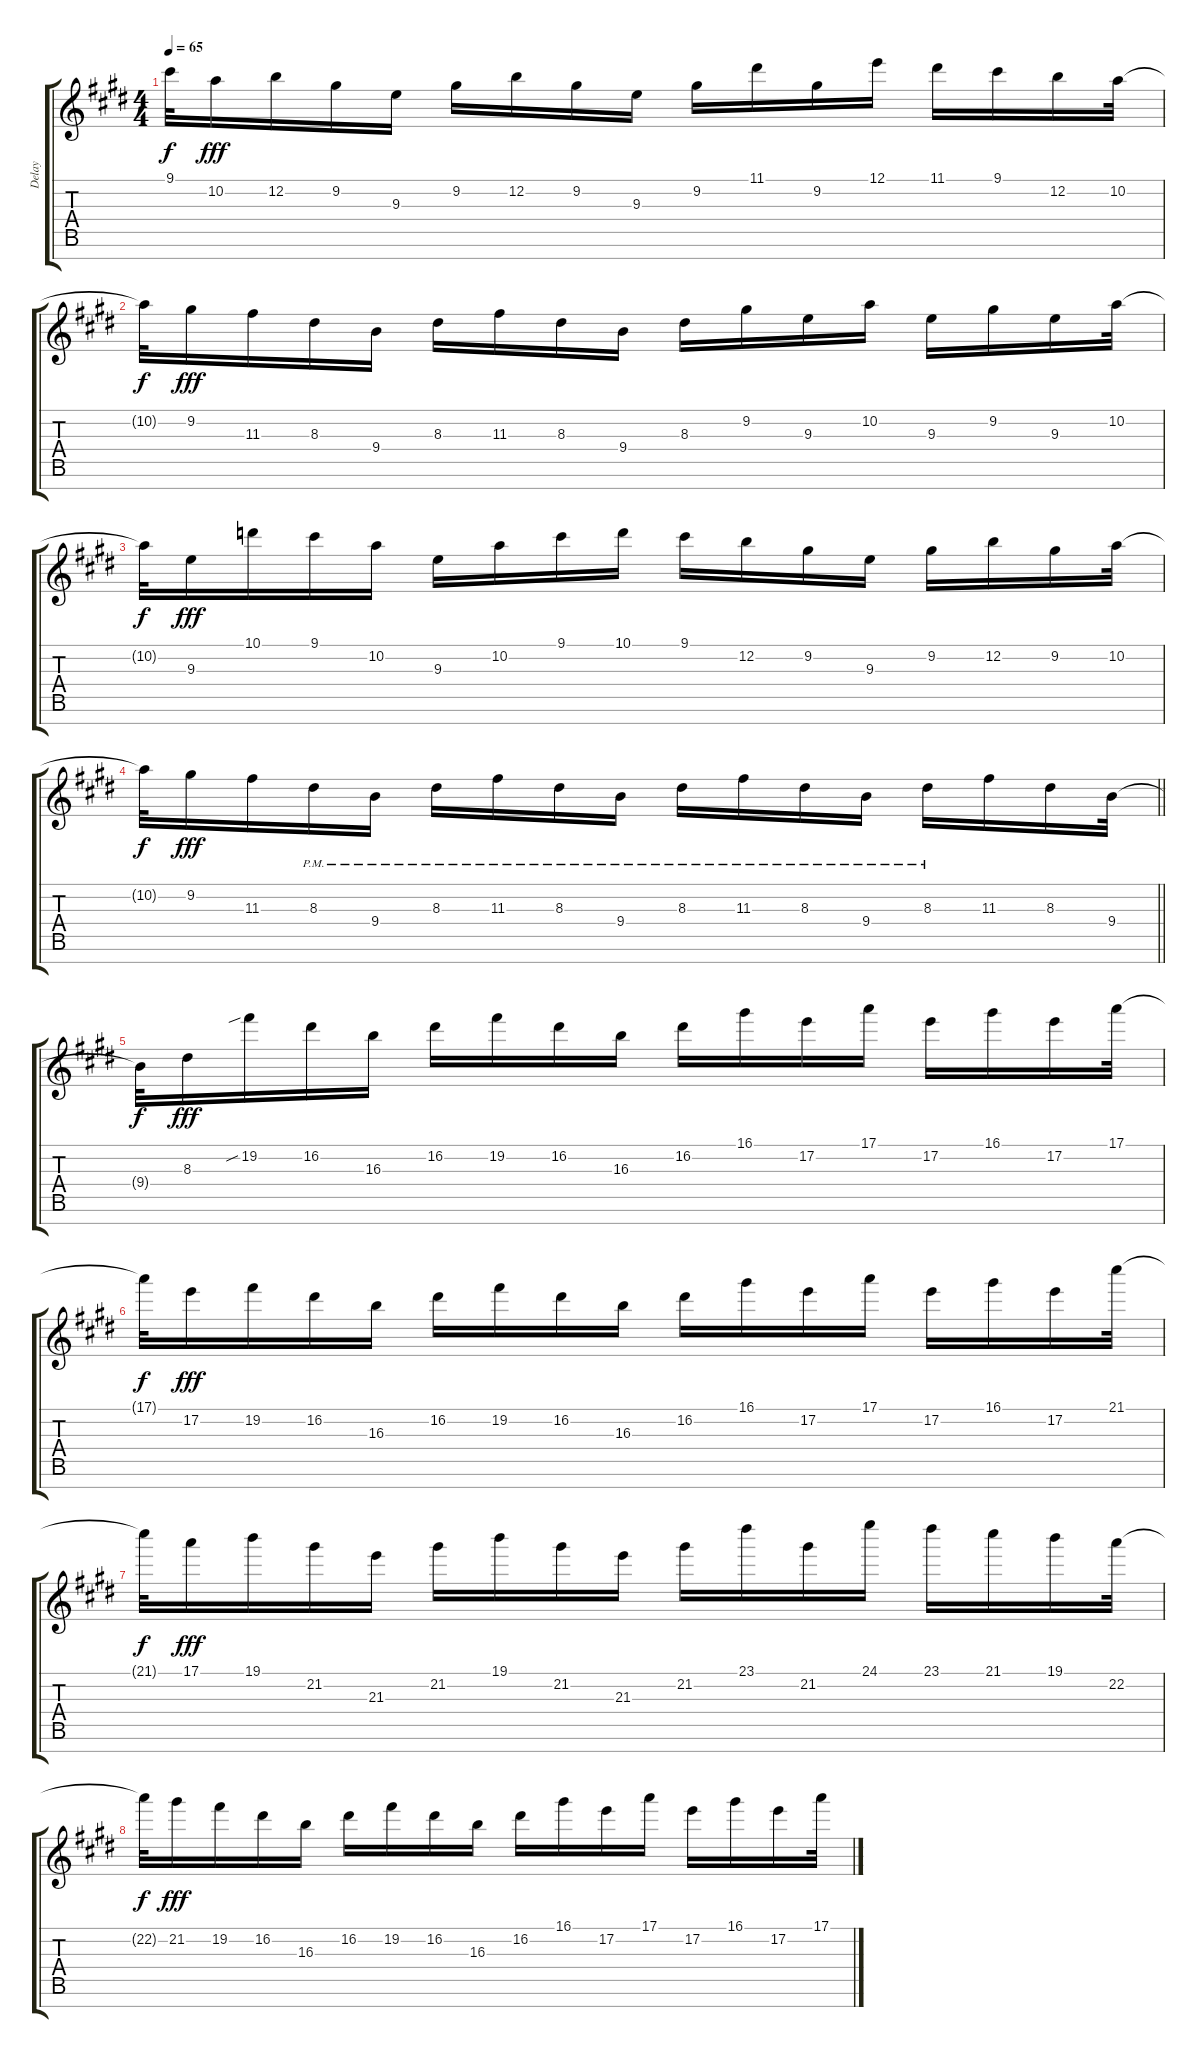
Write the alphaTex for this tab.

\track ("Delay" "Delay") {instrument overdrivenguitar}
\staff {score tabs}
\tuning (E4 B3 G3 D3 A2 E2 B1) {hide}
\ts (4 4)
\tempo 65
\clef g2
\ks e
9.1{t}.32{dy f} 10.2.16{dy fff} 12.2.16 9.2.16 9.3.16 9.2.16 12.2.16 9.2.16 9.3.16 9.2.16 11.1.16 9.2.16 12.1.16 11.1.16 9.1.16 12.2.16 10.2.32 |
10.2{t}.32{dy f} 9.2.16{dy fff} 11.3.16 8.3.16 9.4.16 8.3.16 11.3.16 8.3.16 9.4.16 8.3.16 9.2.16 9.3.16 10.2.16 9.3.16 9.2.16 9.3.16 10.2.32 |
10.2{t}.32{dy f} 9.3.16{dy fff} 10.1.16 9.1.16 10.2.16 9.3.16 10.2.16 9.1.16 10.1.16 9.1.16 12.2.16 9.2.16 9.3.16 9.2.16 12.2.16 9.2.16 10.2.32 |
\barLineRight lightlight
10.2{t}.32{dy f} 9.2.16{dy fff} 11.3.16 8.3{pm}.16 9.4{pm}.16 8.3{pm}.16 11.3{pm}.16 8.3{pm}.16 9.4{pm}.16 8.3{pm}.16 11.3{pm}.16 8.3{pm}.16 9.4{pm}.16 8.3{pm}.16 11.3.16 8.3.16 9.4.32 |
9.4{t}.32{dy f} 8.3.16{dy fff} 19.2{sib}.16 16.2.16 16.3.16 16.2.16 19.2.16 16.2.16 16.3.16 16.2.16 16.1.16 17.2.16 17.1.16 17.2.16 16.1.16 17.2.16 17.1.32 |
17.1{t}.32{dy f} 17.2.16{dy fff} 19.2.16 16.2.16 16.3.16 16.2.16 19.2.16 16.2.16 16.3.16 16.2.16 16.1.16 17.2.16 17.1.16 17.2.16 16.1.16 17.2.16 21.1.32 |
21.1{t}.32{dy f} 17.1.16{dy fff} 19.1.16 21.2.16 21.3.16 21.2.16 19.1.16 21.2.16 21.3.16 21.2.16 23.1.16 21.2.16 24.1.16 23.1.16 21.1.16 19.1.16 22.2.32 |
22.2{t}.32{dy f} 21.2.16{dy fff} 19.2.16 16.2.16 16.3.16 16.2.16 19.2.16 16.2.16 16.3.16 16.2.16 16.1.16 17.2.16 17.1.16 17.2.16 16.1.16 17.2.16 17.1.32
